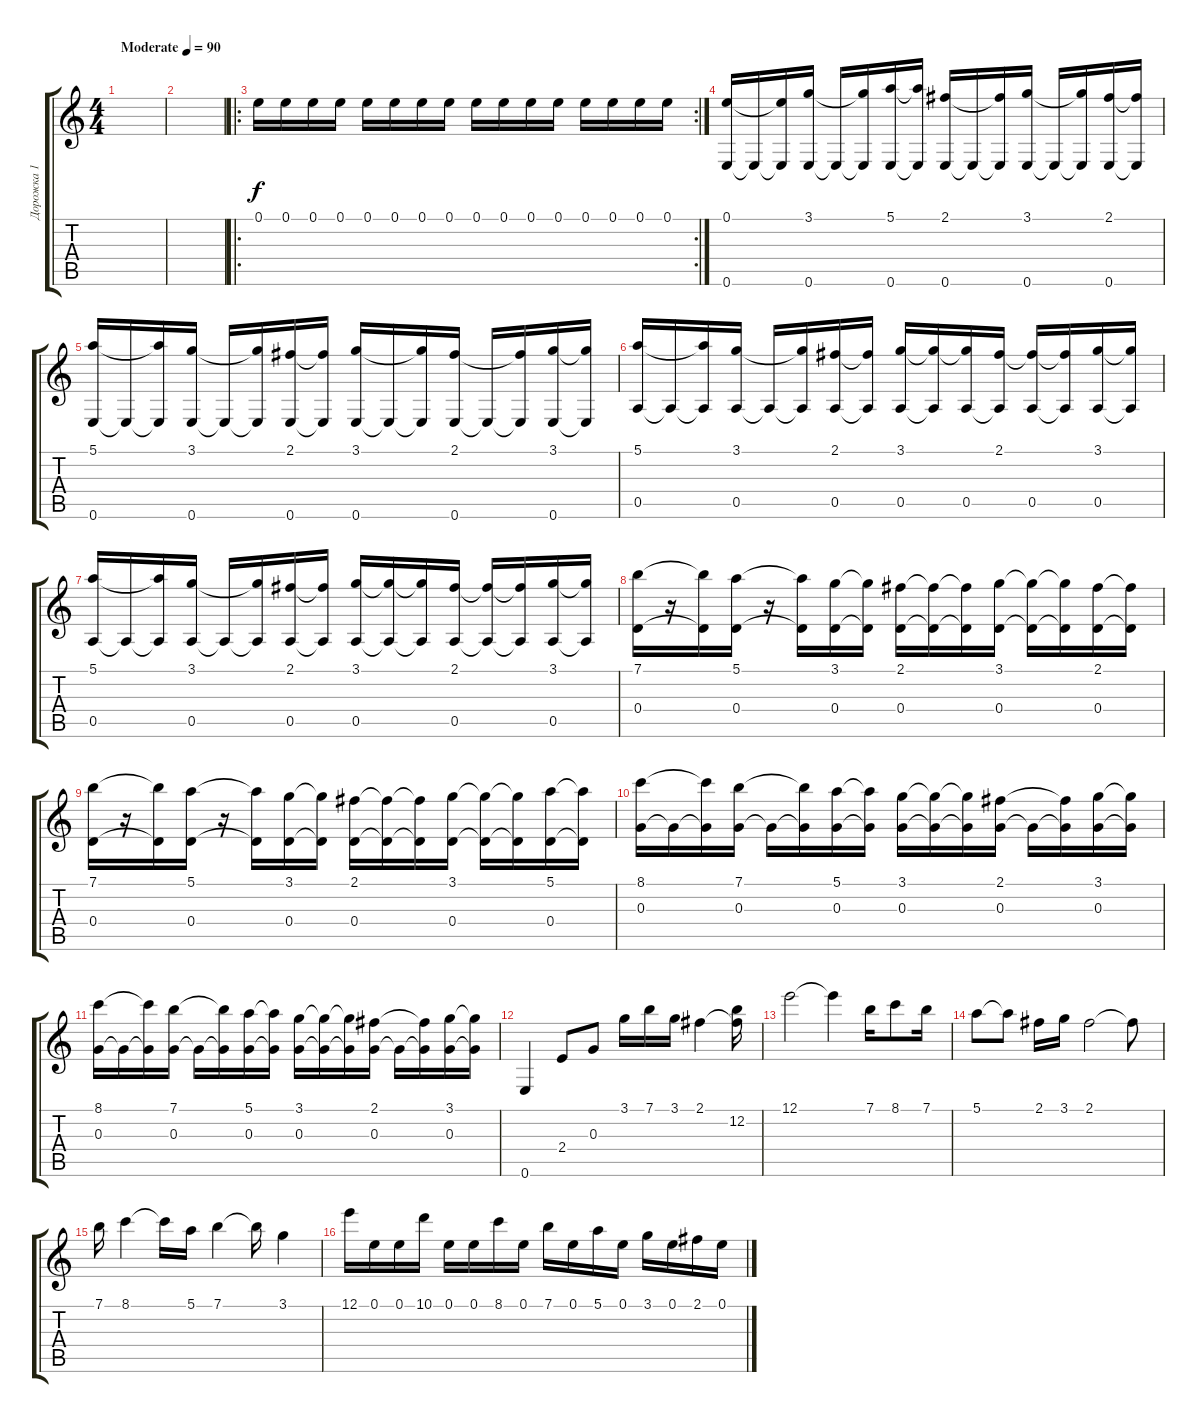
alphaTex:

\track ("Дорожка 1" "Дорожка 1") {instrument distortionguitar}
\staff {score tabs}
\tuning (E4 B3 G3 D3 A2 E2) {hide}
\ts (4 4)
\tempo (90 "Moderate")
\clef g2
\ks c
|
|
\ro
\rc 2
0.1.16 0.1.16 0.1.16 0.1.16 0.1.16 0.1.16 0.1.16 0.1.16 0.1.16 0.1.16 0.1.16 0.1.16 0.1.16 0.1.16 0.1.16 0.1.16 |
(0.1 0.6).16 0.6{t}.16 (0.1{t} 0.6{t}).16 (3.1 0.6).16 0.6{t}.16 (3.1{t} 0.6{t}).16 (5.1 0.6).16 (5.1{t} 0.6{t}).16 (2.1 0.6).16 0.6{t}.16 (2.1{t} 0.6{t}).16 (3.1 0.6).16 0.6{t}.16 (3.1{t} 0.6{t}).16 (2.1 0.6).16 (2.1{t} 0.6{t}).16 |
(5.1 0.6).16 0.6{t}.16 (5.1{t} 0.6{t}).16 (3.1 0.6).16 0.6{t}.16 (3.1{t} 0.6{t}).16 (2.1 0.6).16 (2.1{t} 0.6{t}).16 (3.1 0.6).16 0.6{t}.16 (3.1{t} 0.6{t}).16 (2.1 0.6).16 0.6{t}.16 (2.1{t} 0.6{t}).16 (3.1 0.6).16 (3.1{t} 0.6{t}).16 |
(5.1 0.5).16 0.5{t}.16 (5.1{t} 0.5{t}).16 (3.1 0.5).16 0.5{t}.16 (3.1{t} 0.5{t}).16 (2.1 0.5).16 (2.1{t} 0.5{t}).16 (3.1 0.5).16 (3.1{t} 0.5{t}).16 (3.1{t} 0.5).16 (2.1 0.5{t}).16 (2.1{t} 0.5).16 (2.1{t} 0.5{t}).16 (3.1 0.5).16 (3.1{t} 0.5{t}).16 |
(5.1 0.5).16 0.5{t}.16 (5.1{t} 0.5{t}).16 (3.1 0.5).16 0.5{t}.16 (3.1{t} 0.5{t}).16 (2.1 0.5).16 (2.1{t} 0.5{t}).16 (3.1 0.5).16 (3.1{t} 0.5{t}).16 (3.1{t} 0.5{t}).16 (2.1 0.5).16 (2.1{t} 0.5{t}).16 (2.1{t} 0.5{t}).16 (3.1 0.5).16 (3.1{t} 0.5{t}).16 |
(7.1 0.4).16 r.16 (7.1{t} 0.4{t}).16 (5.1 0.4).16 r.16 (5.1{t} 0.4{t}).16 (3.1 0.4).16 (3.1{t} 0.4{t}).16 (2.1 0.4).16 (2.1{t} 0.4{t}).16 (2.1{t} 0.4{t}).16 (3.1 0.4).16 (3.1{t} 0.4{t}).16 (3.1{t} 0.4{t}).16 (2.1 0.4).16 (2.1{t} 0.4{t}).16 |
(7.1 0.4).16 r.16 (7.1{t} 0.4{t}).16 (5.1 0.4).16 r.16 (5.1{t} 0.4{t}).16 (3.1 0.4).16 (3.1{t} 0.4{t}).16 (2.1 0.4).16 (2.1{t} 0.4{t}).16 (2.1{t} 0.4{t}).16 (3.1 0.4).16 (3.1{t} 0.4{t}).16 (3.1{t} 0.4{t}).16 (5.1 0.4).16 (5.1{t} 0.4{t}).16 |
(8.1 0.3).16 0.3{t}.16 (8.1{t} 0.3{t}).16 (7.1 0.3).16 0.3{t}.16 (7.1{t} 0.3{t}).16 (5.1 0.3).16 (5.1{t} 0.3{t}).16 (3.1 0.3).16 (3.1{t} 0.3{t}).16 (3.1{t} 0.3{t}).16 (2.1 0.3).16 0.3{t}.16 (2.1{t} 0.3{t}).16 (3.1 0.3).16 (3.1{t} 0.3{t}).16 |
(8.1 0.3).16 0.3{t}.16 (8.1{t} 0.3{t}).16 (7.1 0.3).16 0.3{t}.16 (7.1{t} 0.3{t}).16 (5.1 0.3).16 (5.1{t} 0.3{t}).16 (3.1 0.3).16 (3.1{t} 0.3{t}).16 (3.1{t} 0.3{t}).16 (2.1 0.3).16 0.3{t}.16 (2.1{t} 0.3{t}).16 (3.1 0.3).16 (3.1{t} 0.3{t}).16 |
0.6.4 2.4.8 0.3.8 3.1.16 7.1.16 3.1.16 2.1.4 (2.1{t} 12.2).16 |
12.1.2 12.1{t}.4 7.1.16 8.1.8 7.1.16 |
5.1.8 5.1{t}.8 2.1.16 3.1.16 2.1.2 2.1{t}.8 |
7.1.16 8.1.4 8.1{t}.16 5.1.16 7.1.4 7.1{t}.16 3.1.4 |
12.1.16 0.1.16 0.1.16 10.1.16 0.1.16 0.1.16 8.1.16 0.1.16 7.1.16 0.1.16 5.1.16 0.1.16 3.1.16 0.1.16 2.1.16 0.1.16
